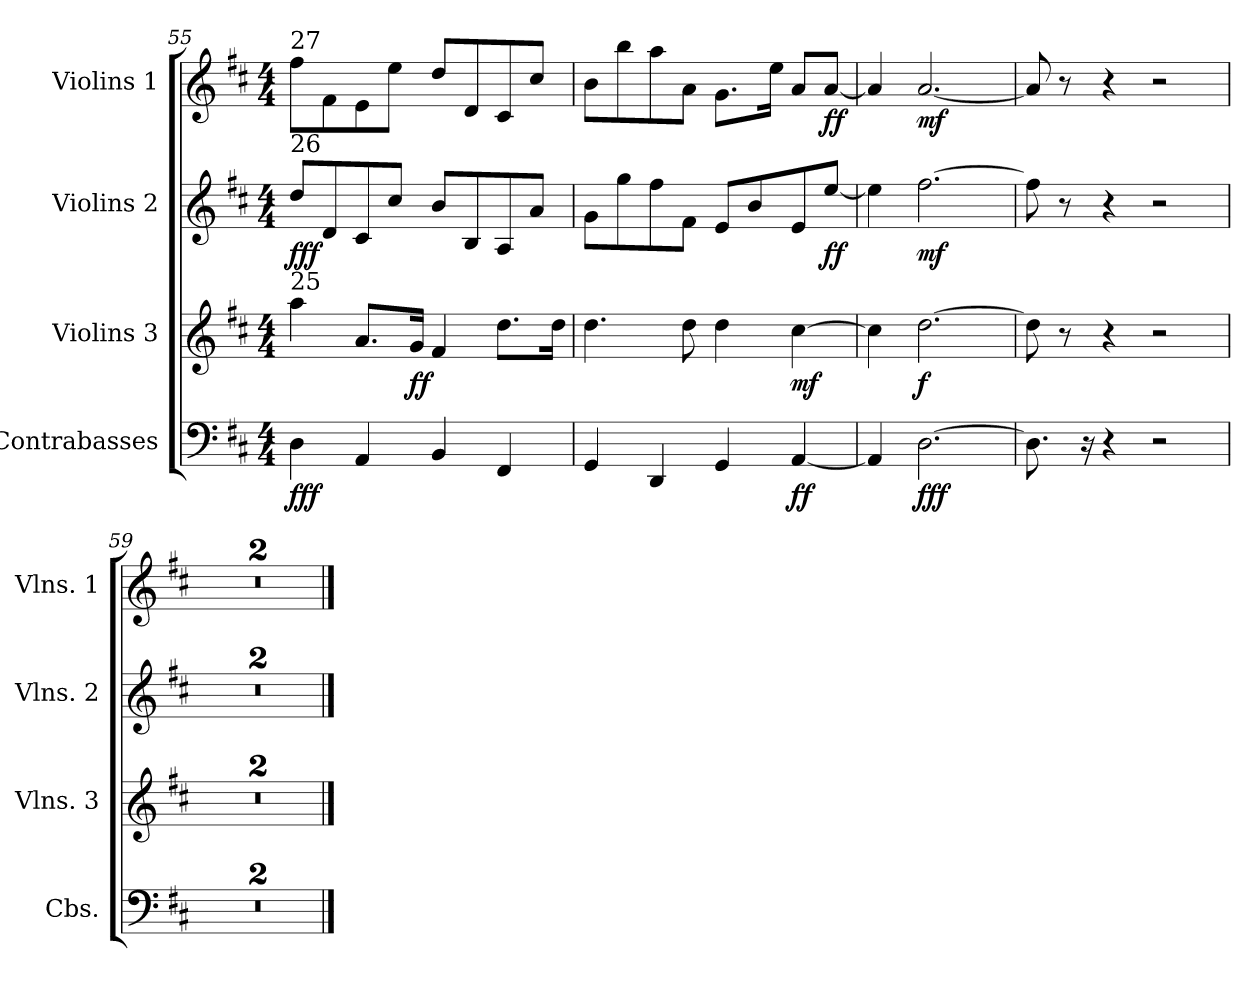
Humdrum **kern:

**kern	**dynam	**kern	**dynam	**kern	**dynam	**kern	**dynam
*part4	*part4	*part3	*part3	*part2	*part2	*part1	*part1
*staff4	*staff4	*staff3	*staff3	*staff2	*staff2	*staff1	*staff1
*I"Contrabasses	*	*I"Violins 3	*	*I"Violins 2	*	*I"Violins 1	*
*I'Cbs.	*	*I'Vlns. 3	*	*I'Vlns. 2	*	*I'Vlns. 1	*
*clefF4	*	*clefG2	*	*clefG2	*	*clefG2	*
*k[f#c#]	*	*k[f#c#]	*	*k[f#c#]	*	*k[f#c#]	*
*M4/4	*	*M4/4	*	*M4/4	*	*M4/4	*
=55	=55	=55	=55	=55	=55	=55	=55
!	!	!	!	!	!	!LO:TX:a:t=27	!
!	!	!	!	!LO:TX:a:t=26	!	!	!
!	!	!LO:TX:a:t=25	!	!	!	!	!
!	!LO:DY:b	!	!	!	!LO:DY:b	!	!
4D\	fff	4aa\	.	8dd/L	fff	8ff#\L	.
.	.	.	.	8d/	.	8f#\	.
4AA/	.	8.a/L	.	8c#/	.	8e\	.
.	.	.	.	8cc#/J	.	8ee\J	.
!	!	!	!LO:DY:b	!	!	!	!
.	.	16g/Jk	ff	.	.	.	.
4BB/	.	4f#/	.	8b/L	.	8dd/L	.
.	.	.	.	8B/	.	8d/	.
4FF#/	.	8.dd\L	.	8A/	.	8c#/	.
.	.	.	.	8a/J	.	8cc#/J	.
.	.	16dd\Jk	.	.	.	.	.
!!LO:PB:g=z
=56	=56	=56	=56	=56	=56	=56	=56
4GG/	.	4.dd\	.	8g\L	.	8b\L	.
.	.	.	.	8gg\	.	8bb\	.
4DD/	.	.	.	8ff#\	.	8aa\	.
.	.	8dd\	.	8f#\J	.	8a\J	.
4GG/	.	4dd\	.	8e/L	.	8.g\L	.
.	.	.	.	8b/	.	.	.
.	.	.	.	.	.	16ee\Jk	.
!	!LO:DY:b	!	!LO:DY:b	!	!	!	!
[4AA/	ff	[4cc#\	mf	8e/	.	8a/L	.
!	!	!	!	!	!LO:DY:b	!	!LO:DY:b
.	.	.	.	[8ee/J	ff	[8a/J	ff
=57	=57	=57	=57	=57	=57	=57	=57
4AA/]	.	4cc#\]	.	4ee\]	.	4a/]	.
!	!LO:DY:b	!	!LO:DY:b	!	!LO:DY:b	!	!LO:DY:b
[2.D\	fff	[2.dd\	f	[2.ff#\	mf	[2.a/	mf
=58	=58	=58	=58	=58	=58	=58	=58
8.D\]	.	8dd\]	.	8ff#\]	.	8a/]	.
.	.	8r	.	8r	.	8r	.
16r	.	.	.	.	.	.	.
4r	.	4r	.	4r	.	4r	.
2r	.	2r	.	2r	.	2r	.
=59	=59	=59	=59	=59	=59	=59	=59
1r	.	1r	.	1r	.	1r	.
=60	=60	=60	=60	=60	=60	=60	=60
1r	.	1r	.	1r	.	1r	.
==	==	==	==	==	==	==	==
*-	*-	*-	*-	*-	*-	*-	*-
